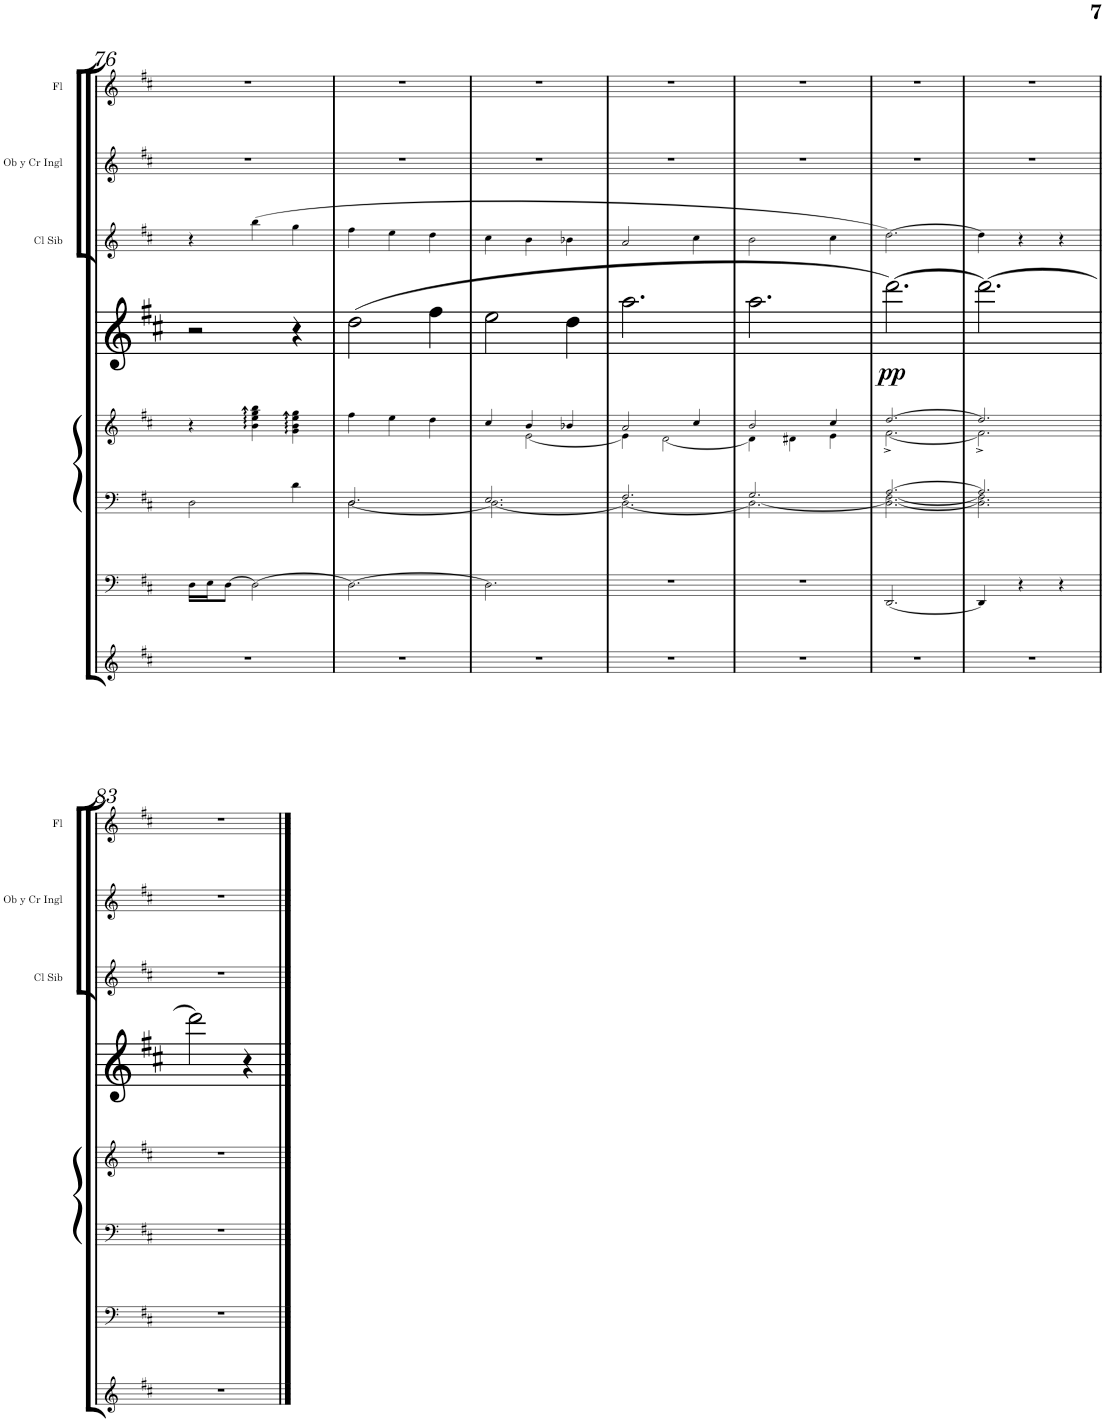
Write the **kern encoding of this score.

**kern	**kern	**kern	**kern	**kern	**dynam	**kern	**kern	**kern
*part7	*part6	*part5	*part5	*part4	*part4	*part3	*part2	*part1
*staff8	*staff7	*staff6	*staff5	*staff4	*staff4	*staff3	*staff2	*staff1
*I"Piano de cola	*I"Piano de cola	*I"Piano de cola	*	*I"Piano de cola	*	*I"Clarinete en Sib	*I"Oboe y Corno Inglés	*I"Flauta Traversa
*	*	*	*	*	*	*I'Cl Sib	*I'Ob y Cr Ingl	*I'Fl
!!LO:PB:g=z
*clefG2	*clefF4	*clefF4	*clefG2	*clefG2	*	*clefG2	*clefG2	*clefG2
*k[f#c#]	*k[f#c#]	*k[f#c#]	*k[f#c#]	*k[f#c#]	*	*k[f#c#]	*k[f#c#]	*k[f#c#]
*M3/4	*M3/4	*M3/4	*M3/4	*M3/4	*	*M3/4	*M3/4	*M3/4
=76	=76	=76	=76	=76	=76	=76	=76	=76
2.r	16D\LL	2D\	4r	2r	.	4r	2.r	2.r
.	16E\J	.	.	.	.	.	.	.
.	[8D\J	.	.	.	.	.	.	.
.	2D\_	.	4b\: 4ee\: 4gg\: 4bb\:	.	.	(>4bb\	.	.
.	.	4d\	4g\: 4b\: 4ee\: 4gg\:	4r	.	4gg\	.	.
=77	=77	=77	=77	=77	=77	=77	=77	=77
*	*	*^	*	*	*	*	*	*
2.r	2.D\_	2.D/	[2.D\	4ff#\	(>2dd\	.	4ff#\	2.r	2.r
.	.	.	.	4ee\	.	.	4ee\	.	.
.	.	.	.	4dd\	4ff#\	.	4dd\	.	.
=78	=78	=78	=78	=78	=78	=78	=78	=78	=78
*	*	*	*	*^	*	*	*	*	*
2.r	2.D\]	2.E/	2.D\_	4cc#/	4ryy	2ee\	.	4cc#\	2.r	2.r
.	.	.	.	4b/	[2e\	.	.	4b\	.	.
.	.	.	.	4b-X/	.	4dd\	.	4b-X\	.	.
=79	=79	=79	=79	=79	=79	=79	=79	=79	=79	=79
2.r	2.r	2.F#/	2.D\_	2a/	4e\]	2.aa\	.	2a/	2.r	2.r
.	.	.	.	.	[2d\	.	.	.	.	.
.	.	.	.	4cc#/	.	.	.	4cc#\	.	.
=80	=80	=80	=80	=80	=80	=80	=80	=80	=80	=80
2.r	2.r	2.G/	2.D\_	2b/	4d\]	2.aa\	.	2b\	2.r	2.r
.	.	.	.	.	4d#X\	.	.	.	.	.
.	.	.	.	4cc#/	4e\	.	.	4cc#\	.	.
=81	=81	=81	=81	=81	=81	=81	=81	=81	=81	=81
!	!	!	!	!	!	!	!LO:DY:b	!	!	!
2.r	[2.DD/	[2.A/	2.D\_ [2.F#\	[2.dd/	[2.f#^\	[2.ddd\)	pp	[2.dd\)	2.r	2.r
=82	=82	=82	=82	=82	=82	=82	=82	=82	=82	=82
2.r	4DD/]	2.A/]	2.D\] 2.F#\]	2.dd/]	2.f#^\]	2.ddd\_	.	4dd\]	2.r	2.r
.	4r	.	.	.	.	.	.	4r	.	.
.	4r	.	.	.	.	.	.	4r	.	.
*	*	*v	*v	*	*	*	*	*	*	*
*	*	*	*v	*v	*	*	*	*	*
!!LO:LB:g=z
=83	=83	=83	=83	=83	=83	=83	=83	=83
2.r	2.r	2.r	2.r	2ddd\]	.	2.r	2.r	2.r
.	.	.	.	4r	.	.	.	.
==	==	==	==	==	==	==	==	==
*-	*-	*-	*-	*-	*-	*-	*-	*-
